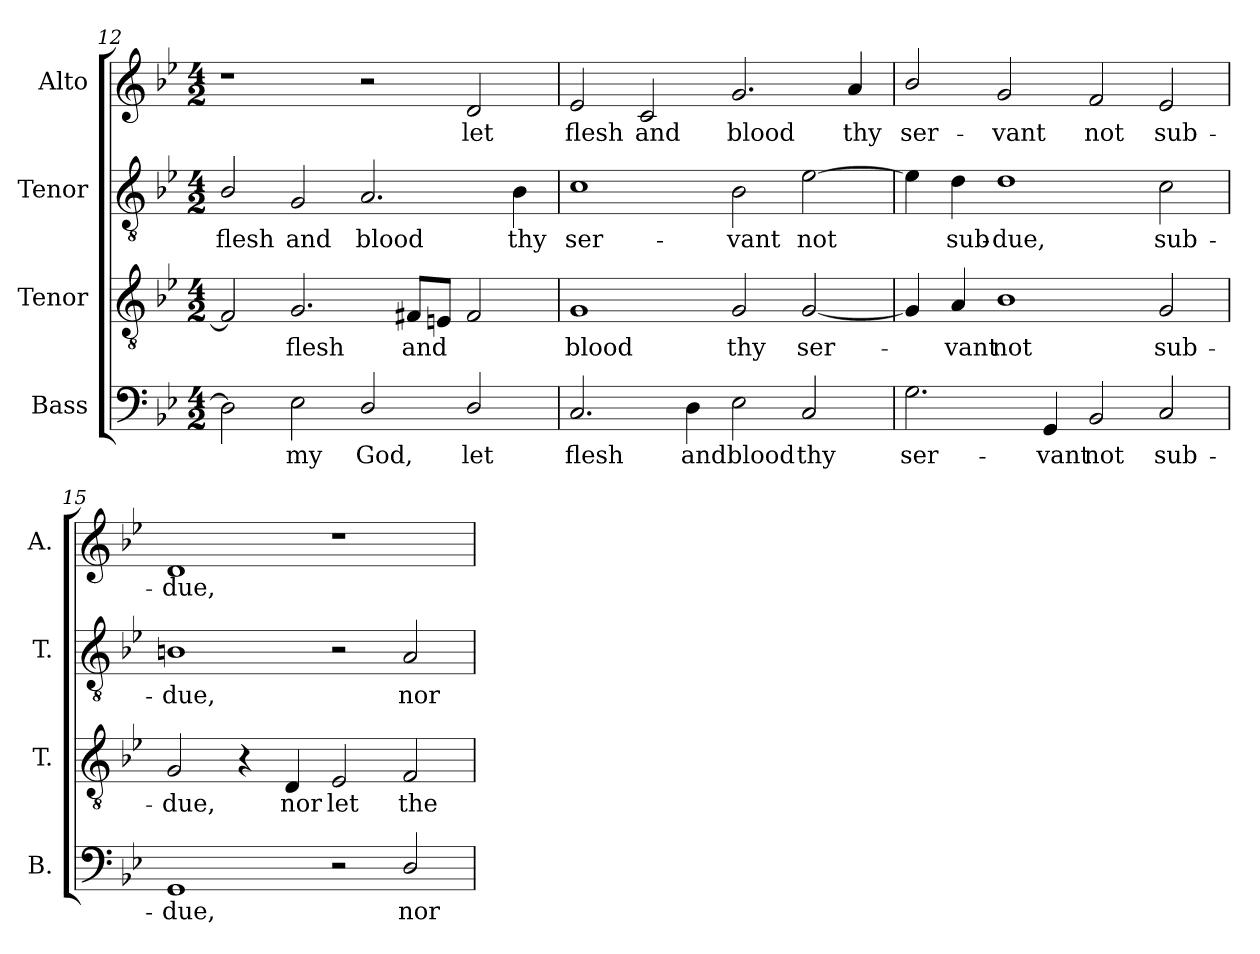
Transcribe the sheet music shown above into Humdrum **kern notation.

**kern	**text	**kern	**text	**kern	**text	**kern	**text
*part4	*part4	*part3	*part3	*part2	*part2	*part1	*part1
*staff4	*staff4	*staff3	*staff3	*staff2	*staff2	*staff1	*staff1
*I"Bass	*	*I"Tenor	*	*I"Tenor	*	*I"Alto	*
*I'B.	*	*I'T.	*	*I'T.	*	*I'A.	*
*clefF4	*	*clefGv2	*	*clefGv2	*	*clefG2	*
*	*	*ITrd7c12	*	*ITrd7c12	*	*	*
*k[b-e-]	*	*k[b-e-]	*	*k[b-e-]	*	*k[b-e-]	*
*B-:	*	*B-:	*	*B-:	*	*B-:	*
*M4/2	*	*M4/2	*	*M4/2	*	*M4/2	*
=12	=12	=12	=12	=12	=12	=12	=12
!	!	!	!	!	!LO:LY:b:color=#000000	!	!
2Di\]	.	2FFi/]	.	2BB-i/	flesh	1r	.
!	!LO:LY:b:color=#000000	!	!	!	!	!	!
!	!	!	!LO:LY:b:color=#000000	!	!	!	!
!	!	!	!	!	!LO:LY:b:color=#000000	!	!
2E-i\	my	2.GGi/	flesh	2GGi/	and	.	.
!	!LO:LY:b:color=#000000	!	!	!	!	!	!
!	!	!	!	!	!LO:LY:b:color=#000000	!	!
2Di/	God,	.	.	2.AAi/	blood	2r	.
!	!	!	!LO:LY:b:color=#000000	!	!	!	!
.	.	8FF#Xi/L	and	.	.	.	.
.	.	8EEni/J	.	.	.	.	.
!	!LO:LY:b:color=#000000	!	!	!	!	!	!
!	!	!	!	!	!	!	!LO:LY:b:color=#000000
2Di/	let	2FF#i/	.	.	.	2di/	let
!	!	!	!	!	!LO:LY:b:color=#000000	!	!
.	.	.	.	4BB-i\	thy	.	.
!!LO:LB:g=z
=13	=13	=13	=13	=13	=13	=13	=13
!	!LO:LY:b:color=#000000	!	!	!	!	!	!
!	!	!	!LO:LY:b:color=#000000	!	!	!	!
!	!	!	!	!	!LO:LY:b:color=#000000	!	!
!	!	!	!	!	!	!	!LO:LY:b:color=#000000
2.Ci/	flesh	1GGi	blood	1Ci	ser-	2e-i/	flesh
!	!	!	!	!	!	!	!LO:LY:b:color=#000000
.	.	.	.	.	.	2ci/	and
!	!LO:LY:b:color=#000000	!	!	!	!	!	!
4Di\	and	.	.	.	.	.	.
!	!LO:LY:b:color=#000000	!	!	!	!	!	!
!	!	!	!LO:LY:b:color=#000000	!	!	!	!
!	!	!	!	!	!LO:LY:b:color=#000000	!	!
!	!	!	!	!	!	!	!LO:LY:b:color=#000000
2E-i\	blood	2GGi/	thy	2BB-i\	-vant	2.gi/	blood
!	!LO:LY:b:color=#000000	!	!	!	!	!	!
!	!	!	!LO:LY:b:color=#000000	!	!	!	!
!	!	!	!	!	!LO:LY:b:color=#000000	!	!
2Ci/	thy	[2GGi/	ser-	[2E-i\	not	.	.
!	!	!	!	!	!	!	!LO:LY:b:color=#000000
.	.	.	.	.	.	4ai/	thy
=14	=14	=14	=14	=14	=14	=14	=14
!	!LO:LY:b:color=#000000	!	!	!	!	!	!
!	!	!	!	!	!	!	!LO:LY:b:color=#000000
2.Gi\	ser-	4GGi/]	.	4E-i\]	.	2b-i/	ser-
!	!	!	!LO:LY:b:color=#000000	!	!	!	!
!	!	!	!	!	!LO:LY:b:color=#000000	!	!
.	.	4AAi/	-vant	4Di\	sub-	.	.
!	!	!	!LO:LY:b:color=#000000	!	!	!	!
!	!	!	!	!	!LO:LY:b:color=#000000	!	!
!	!	!	!	!	!	!	!LO:LY:b:color=#000000
.	.	1BB-i	not	1Di	-due,	2gi/	-vant
!	!LO:LY:b:color=#000000	!	!	!	!	!	!
4GGi/	-vant	.	.	.	.	.	.
!	!LO:LY:b:color=#000000	!	!	!	!	!	!
!	!	!	!	!	!	!	!LO:LY:b:color=#000000
2BB-i/	not	.	.	.	.	2fi/	not
!	!LO:LY:b:color=#000000	!	!	!	!	!	!
!	!	!	!LO:LY:b:color=#000000	!	!	!	!
!	!	!	!	!	!LO:LY:b:color=#000000	!	!
!	!	!	!	!	!	!	!LO:LY:b:color=#000000
2Ci/	sub-	2GGi/	sub-	2Ci\	sub-	2e-i/	sub-
=15	=15	=15	=15	=15	=15	=15	=15
!	!LO:LY:b:color=#000000	!	!	!	!	!	!
!	!	!	!LO:LY:b:color=#000000	!	!	!	!
!	!	!	!	!	!LO:LY:b:color=#000000	!	!
!	!	!	!	!	!	!	!LO:LY:b:color=#000000
1GGi	-due,	2GGi/	-due,	1BBni	-due,	1di	-due,
.	.	4r	.	.	.	.	.
!	!	!	!LO:LY:b:color=#000000	!	!	!	!
.	.	4DDi/	nor	.	.	.	.
!	!	!	!LO:LY:b:color=#000000	!	!	!	!
2r	.	2EE-i/	let	2r	.	1r	.
!	!LO:LY:b:color=#000000	!	!	!	!	!	!
!	!	!	!LO:LY:b:color=#000000	!	!	!	!
!	!	!	!	!	!LO:LY:b:color=#000000	!	!
2Di/	nor	2FFi/	the	2AAi/	nor	.	.
=	=	=	=	=	=	=	=
*-	*-	*-	*-	*-	*-	*-	*-
